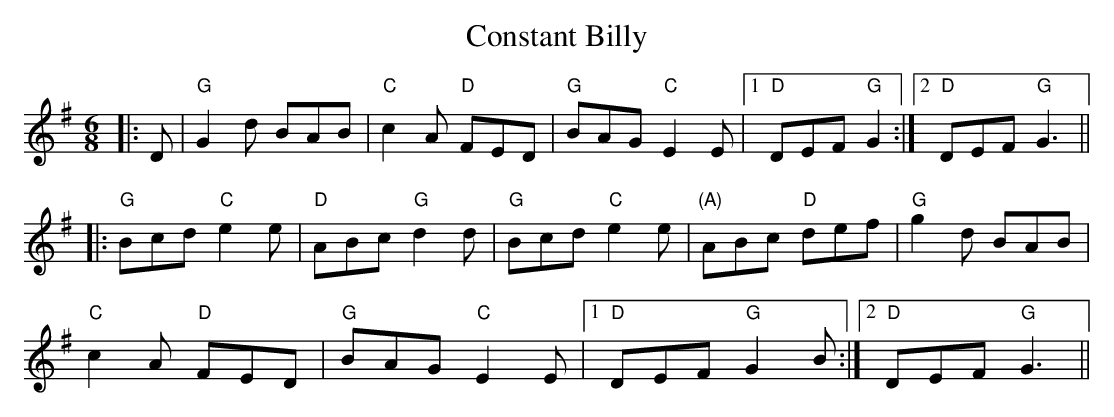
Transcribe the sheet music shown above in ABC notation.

X:1
T:Constant Billy
M:6/8
L:1/8
K:G
|: D|"G"G2d BAB|"C"c2A "D"FED|"G"BAG "C"E2E|1"D"DEF "G"G2:|2"D"DEF "G"G3||
|:"G"Bcd "C"e2e|"D"ABc "G"d2d|"G"Bcd "C"e2e|"(A)"ABc "D"def|"G"g2 d BAB|
"C"c2A "D"FED|"G"BAG "C"E2E|1"D"DEF "G"G2 B:|2"D"DEF "G"G3||
